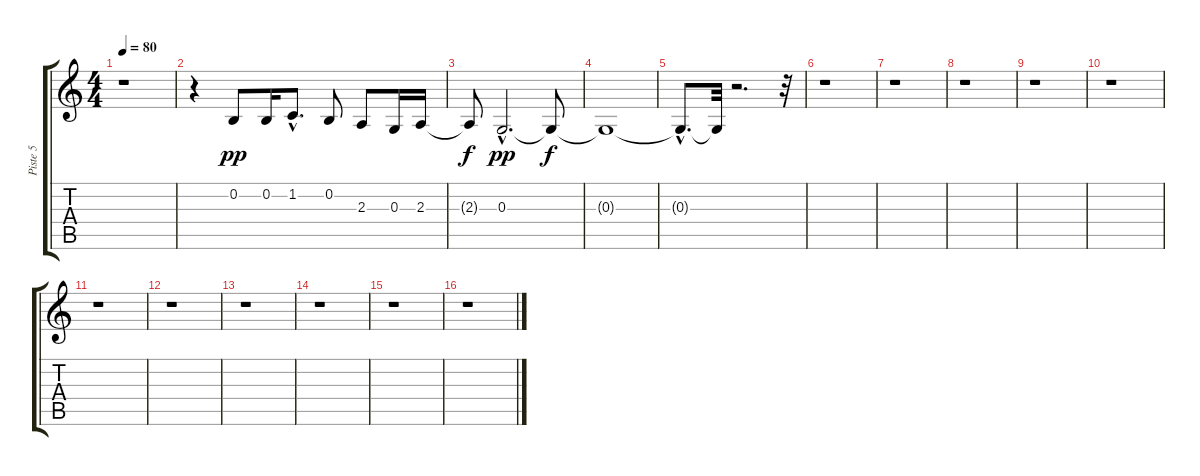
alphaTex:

\track ("Piste 5" "Piste 5") {instrument englishhorn}
\staff {score tabs}
\tuning (E4 B3 G3 D3 A2 E2) {hide}
\ts (4 4)
\tempo 80
\clef g2
\ks c
r.1{dy pp instrument englishhorn} |
r.4 0.2.8 0.2.16 1.2{hac}.8{d} 0.2.8 2.3.8 0.3.16 2.3.16 |
2.3{t}.8{dy f} 0.3{hac}.2{d dy pp} 0.3{t}.8{dy f} |
0.3{t}.1 |
0.3{hac t}.8{d} 0.3{t}.32 r.2{d} r.32 |
r.1 |
r.1 |
r.1 |
r.1 |
r.1 |
r.1 |
r.1 |
r.1 |
r.1 |
r.1 |
r.1
